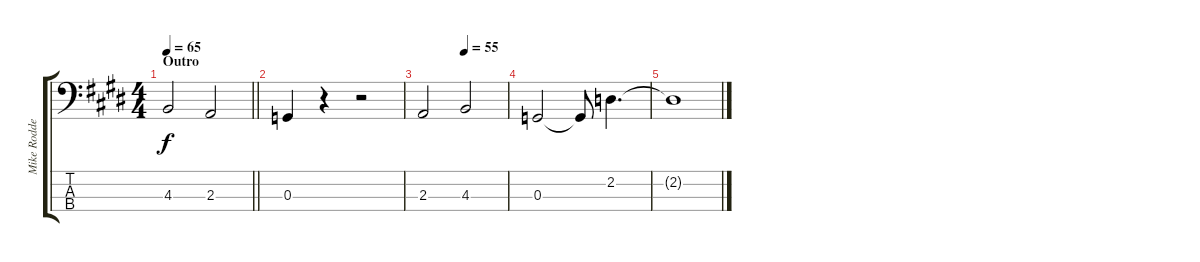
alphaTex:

\track ("Mike Rodden" "Mike Rodde") {instrument electricbassfinger}
\staff {score tabs}
\tuning (F2 C2 G1 C1) {hide}
\ts (4 4)
\section ("" "Outro")
\tempo 65
\clef f4
\barLineRight lightlight
\ks e
4.3.2{dy f} 2.3.2 |
0.3.4 r.4 r.2 |
\tempo (55 0.5)
2.3.2 4.3.2 |
0.3.2 0.3{t}.8 2.2.4{d} |
2.2{t}.1
